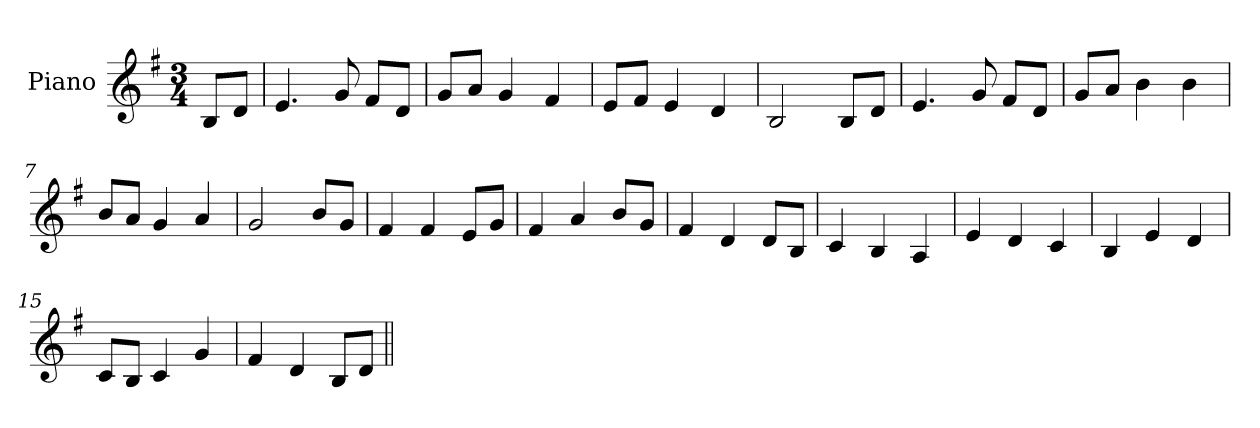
**kern
*part1
*staff1
*I"Piano
*I'Pno.
*clefG2
*k[f#]
*M3/4
=
8B/L
8d/J
=1
4.e/
8g/
8f#/L
8d/J
=2
8g/L
8a/J
4g/
4f#/
=3
8e/L
8f#/J
4e/
4d/
=4
2B/
8B/L
8d/J
=5
4.e/
8g/
8f#/L
8d/J
=6
8g/L
8a/J
4b\
4b\
=7
8b/L
8a/J
4g/
4a/
=8
2g/
8b/L
8g/J
!!LO:LB:g=z
=9
4f#/
4f#/
8e/L
8g/J
=10
4f#/
4a/
8b/L
8g/J
=11
4f#/
4d/
8d/L
8B/J
=12
4c/
4B/
4A/
=13
4e/
4d/
4c/
=14
4B/
4e/
4d/
=15
8c/L
8B/J
4c/
4g/
=16
4f#/
4d/
8B/L
8d/J
=||
*-
